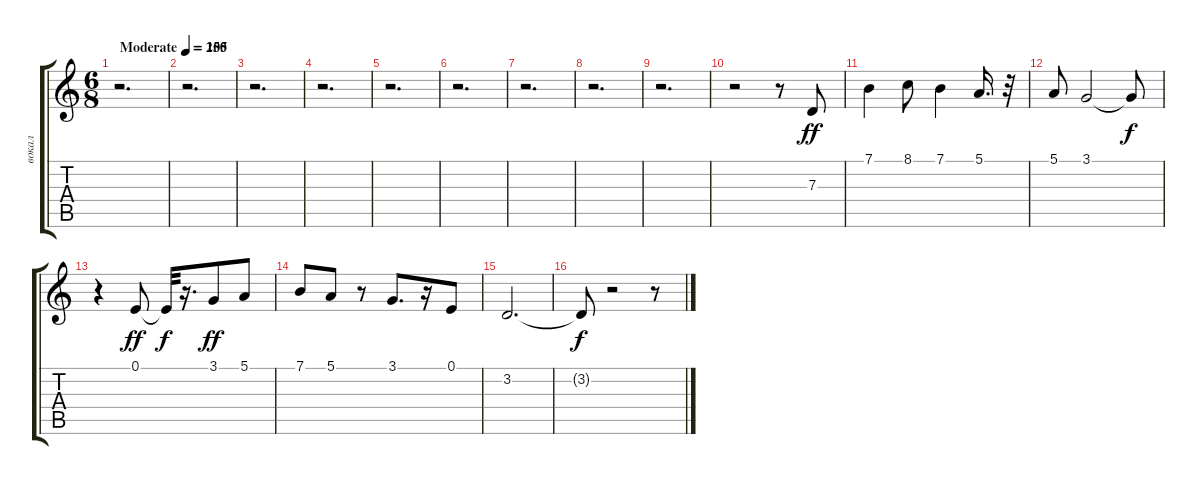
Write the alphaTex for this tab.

\track ("вокал" "вокал") {instrument panflute}
\staff {score tabs}
\tuning (E4 B3 G3 D3 A2 E2) {hide}
\ts (6 8)
\tempo (250 "Moderate")
\clef g2
\ks c
r.2{d dy ff instrument panflute} |
\tempo 105
r.2{d} |
r.2{d} |
r.2{d} |
r.2{d} |
r.2{d} |
r.2{d} |
r.2{d} |
r.2{d} |
r.2 r.8 7.3.8 |
7.1.4 8.1.8 7.1.4 5.1.16{d} r.32 |
5.1.8 3.1.2 3.1{t}.8{dy f} |
r.4 0.1.8{dy ff} 0.1{t}.32{dy f} r.16{d} 3.1.8{dy ff} 5.1.8 |
7.1.8 5.1.8 r.8 3.1.8{d} r.16 0.1.8 |
3.2.2{d} |
3.2{t}.8{dy f} r.2 r.8
